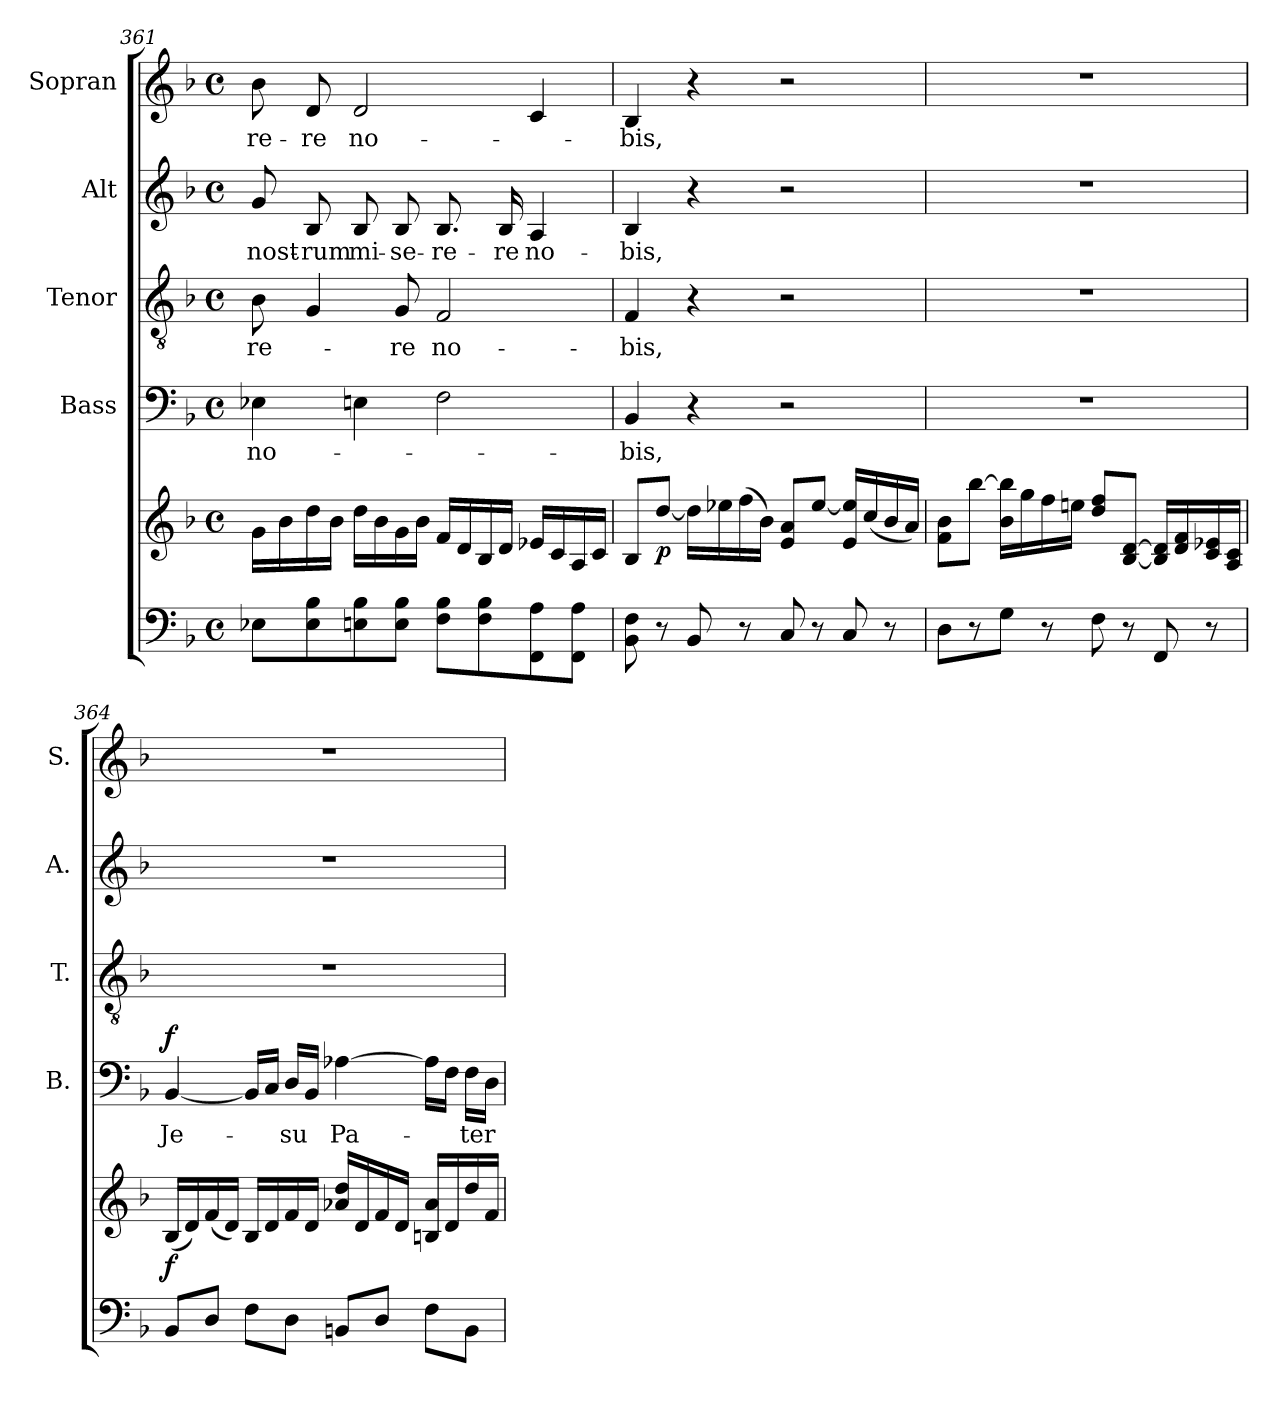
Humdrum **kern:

**kern	**kern	**dynam	**kern	**text	**dynam	**kern	**text	**kern	**text	**kern	**text
*part5	*part5	*part5	*part4	*part4	*part4	*part3	*part3	*part2	*part2	*part1	*part1
*staff6	*staff5	*staff5/6	*staff4	*staff4	*staff4	*staff3	*staff3	*staff2	*staff2	*staff1	*staff1
*	*	*	*I"Bass	*	*	*I"Tenor	*	*I"Alt	*	*I"Sopran	*
*	*	*	*I'B.	*	*	*I'T.	*	*I'A.	*	*I'S.	*
*clefF4	*clefG2	*	*clefF4	*	*	*clefGv2	*	*clefG2	*	*clefG2	*
*k[b-]	*k[b-]	*	*k[b-]	*	*	*k[b-]	*	*k[b-]	*	*k[b-]	*
*F:	*F:	*	*F:	*	*	*F:	*	*F:	*	*F:	*
*M4/4	*M4/4	*	*M4/4	*	*	*M4/4	*	*M4/4	*	*M4/4	*
*met(c)	*met(c)	*	*met(c)	*	*	*met(c)	*	*met(c)	*	*met(c)	*
=361	=361	=361	=361	=361	=361	=361	=361	=361	=361	=361	=361
!	!	!	!	!LO:LY:b	!	!	!LO:LY:b	!	!LO:LY:b	!	!LO:LY:b
8E-X\L	16g\LL	.	4E-X\	no-	.	8B-\	-re-	8g/	nost-	8b-\	-re-
.	16b-\	.	.	.	.	.	.	.	.	.	.
!	!	!	!	!	!	!	!	!	!LO:LY:b	!	!LO:LY:b
8E-\ 8B-\	16dd\	.	.	.	.	4G/	.	8B-/	-rum	8d/	-re
.	16b-\JJ	.	.	.	.	.	.	.	.	.	.
!	!	!	!	!	!	!	!	!	!LO:LY:b	!	!LO:LY:b
8En\ 8B-\	16dd\LL	.	4En\	.	.	.	.	8B-/	mi-	2d/	no-
.	16b-\	.	.	.	.	.	.	.	.	.	.
!	!	!	!	!	!	!	!LO:LY:b	!	!LO:LY:b	!	!
8E\ 8B-\J	16g\	.	.	.	.	8G/	-re	8B-/	-se-	.	.
.	16b-\JJ	.	.	.	.	.	.	.	.	.	.
!	!	!	!	!	!	!	!LO:LY:b	!	!LO:LY:b	!	!
8F\ 8B-\L	16f/LL	.	2F\	.	.	2F/	no-	8.B-/	-re-	.	.
.	16d/	.	.	.	.	.	.	.	.	.	.
8F\ 8B-\	16B-/	.	.	.	.	.	.	.	.	.	.
!	!	!	!	!	!	!	!	!	!LO:LY:b	!	!
.	16d/JJ	.	.	.	.	.	.	16B-/	-re	.	.
!	!	!	!	!	!	!	!	!	!LO:LY:b	!	!
8FF\ 8A\	16e-X/LL	.	.	.	.	.	.	4A/	no-	4c/	.
.	16c/	.	.	.	.	.	.	.	.	.	.
8FF\ 8A\J	16A/	.	.	.	.	.	.	.	.	.	.
.	16c/JJ	.	.	.	.	.	.	.	.	.	.
!!LO:PB:g=z
=362	=362	=362	=362	=362	=362	=362	=362	=362	=362	=362	=362
!	!	!	!	!LO:LY:b	!	!	!LO:LY:b	!	!LO:LY:b	!	!LO:LY:b
8BB-\ 8F\	8B-/L	.	4BB-/	-bis,	.	4F/	-bis,	4B-/	-bis,	4B-/	-bis,
!	!	!LO:DY:b	!	!	!	!	!	!	!	!	!
8r	[8dd/J	p	.	.	.	.	.	.	.	.	.
8BB-/	16dd\LL]	.	4r	.	.	4r	.	4r	.	4r	.
.	16ee-X\	.	.	.	.	.	.	.	.	.	.
8r	(>16ff\	.	.	.	.	.	.	.	.	.	.
.	16b-\JJ)	.	.	.	.	.	.	.	.	.	.
8C/	8e/ 8a/L	.	2r	.	.	2r	.	2r	.	2r	.
8r	[>8ee-/J	.	.	.	.	.	.	.	.	.	.
8C/	16e/ 16ee-/]LL	.	.	.	.	.	.	.	.	.	.
.	(<16cc/	.	.	.	.	.	.	.	.	.	.
8r	16b-/	.	.	.	.	.	.	.	.	.	.
.	16a/JJ)	.	.	.	.	.	.	.	.	.	.
=363	=363	=363	=363	=363	=363	=363	=363	=363	=363	=363	=363
8D\L	8f\ 8b-\L	.	1r	.	.	1r	.	1r	.	1r	.
8r	[8bb-\J	.	.	.	.	.	.	.	.	.	.
8G\J	16b-\ 16bb-\]LL	.	.	.	.	.	.	.	.	.	.
.	16gg\	.	.	.	.	.	.	.	.	.	.
8r	16ff\	.	.	.	.	.	.	.	.	.	.
.	16een\JJ	.	.	.	.	.	.	.	.	.	.
8F\	8dd/ 8ff/L	.	.	.	.	.	.	.	.	.	.
8r	[8B-/ [8d/J	.	.	.	.	.	.	.	.	.	.
8FF/	16B-/] 16d/]LL	.	.	.	.	.	.	.	.	.	.
.	16d/ 16f/	.	.	.	.	.	.	.	.	.	.
8r	16c/ 16e-X/	.	.	.	.	.	.	.	.	.	.
.	16A/ 16c/JJ	.	.	.	.	.	.	.	.	.	.
!!LO:LB:g=z
=364	=364	=364	=364	=364	=364	=364	=364	=364	=364	=364	=364
!	!	!LO:DY:b	!	!LO:LY:b	!LO:DY:a	!	!	!	!	!	!
8BB-/L	(<16B-/LL	f	[4BB-/	Je-	f	1r	.	1r	.	1r	.
.	16d/)	.	.	.	.	.	.	.	.	.	.
8D/J	(<16f/	.	.	.	.	.	.	.	.	.	.
.	16d/JJ)	.	.	.	.	.	.	.	.	.	.
8F\L	16B-/LL	.	16BB-/LL]	.	.	.	.	.	.	.	.
.	16d/	.	16C/JJ	.	.	.	.	.	.	.	.
!	!	!	!	!LO:LY:b	!	!	!	!	!	!	!
8D\J	16f/	.	16D/LL	-su	.	.	.	.	.	.	.
.	16d/JJ	.	16BB-/JJ	.	.	.	.	.	.	.	.
!	!	!	!	!LO:LY:b	!	!	!	!	!	!	!
8BBn/L	16a-X/ 16dd/LL	.	[4A-X\	Pa-	.	.	.	.	.	.	.
.	16d/	.	.	.	.	.	.	.	.	.	.
8D/J	16f/	.	.	.	.	.	.	.	.	.	.
.	16d/JJ	.	.	.	.	.	.	.	.	.	.
8F\L	16Bn/ 16a-/LL	.	16A-\LL]	.	.	.	.	.	.	.	.
.	16d/	.	16F\JJ	.	.	.	.	.	.	.	.
!	!	!	!	!LO:LY:b	!	!	!	!	!	!	!
8BB\J	16dd/	.	16F\LL	-ter	.	.	.	.	.	.	.
.	16f/JJ	.	16D\JJ	.	.	.	.	.	.	.	.
=	=	=	=	=	=	=	=	=	=	=	=
*-	*-	*-	*-	*-	*-	*-	*-	*-	*-	*-	*-
